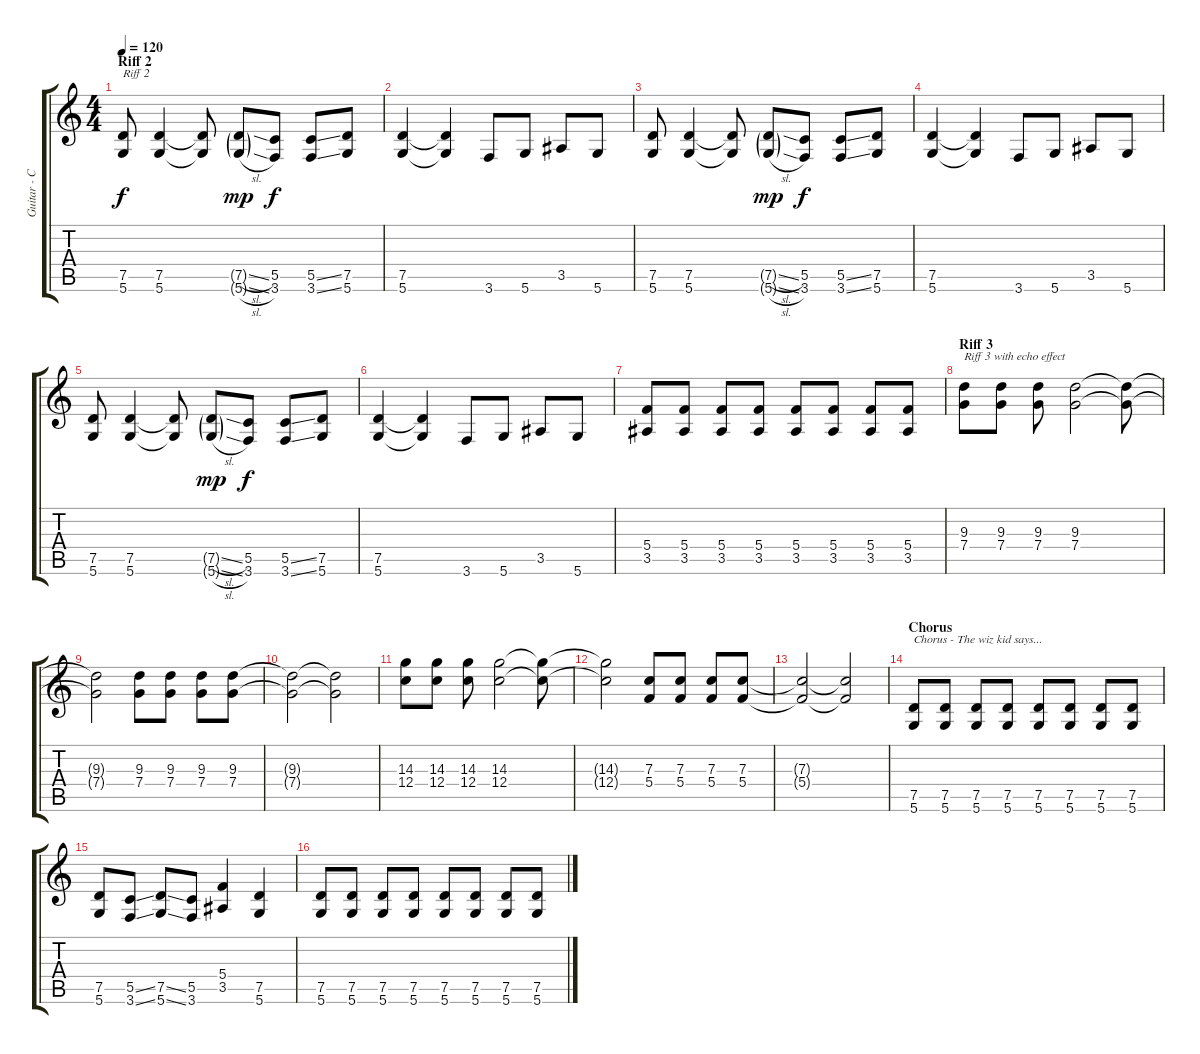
\track ("Guitar - Cool main stuff" "Guitar - C") {instrument overdrivenguitar}
\staff {score tabs}
\tuning (D4 A3 F3 C3 G2 D2) {hide}
\ts (4 4)
\section ("" "Riff 2")
\tempo 120
\clef g2
\ks c
(7.5 5.6).8{txt "Riff 2" dy f} (7.5 5.6).4 (7.5{t} 5.6{t}).8 (7.5{sl g} 5.6{sl g}).8{dy mp} (5.5 3.6).8{dy f} (5.5{ss} 3.6{ss}).8 (7.5 5.6).8 |
(7.5 5.6).4 (7.5{t} 5.6{t}).4 3.6.8 5.6.8 3.5.8 5.6.8 |
(7.5 5.6).8 (7.5 5.6).4 (7.5{t} 5.6{t}).8 (7.5{sl g} 5.6{sl g}).8{dy mp} (5.5 3.6).8{dy f} (5.5{ss} 3.6{ss}).8 (7.5 5.6).8 |
(7.5 5.6).4 (7.5{t} 5.6{t}).4 3.6.8 5.6.8 3.5.8 5.6.8 |
(7.5 5.6).8 (7.5 5.6).4 (7.5{t} 5.6{t}).8 (7.5{sl g} 5.6{sl g}).8{dy mp} (5.5 3.6).8{dy f} (5.5{ss} 3.6{ss}).8 (7.5 5.6).8 |
(7.5 5.6).4 (7.5{t} 5.6{t}).4 3.6.8 5.6.8 3.5.8 5.6.8 |
(5.4 3.5).8 (5.4 3.5).8 (5.4 3.5).8 (5.4 3.5).8 (5.4 3.5).8 (5.4 3.5).8 (5.4 3.5).8 (5.4 3.5).8 |
\section ("" "Riff 3")
(9.3 7.4).8{txt "Riff 3 with echo effect"} (9.3 7.4).8 (9.3 7.4).8 (9.3 7.4).2 (9.3{t} 7.4{t}).8 |
(9.3{t} 7.4{t}).2 (9.3 7.4).8 (9.3 7.4).8 (9.3 7.4).8 (9.3 7.4).8 |
(9.3{t} 7.4{t}).2 (9.3{t} 7.4{t}).2 |
(14.3 12.4).8 (14.3 12.4).8 (14.3 12.4).8 (14.3 12.4).2 (14.3{t} 12.4{t}).8 |
(14.3{t} 12.4{t}).2 (7.3 5.4).8 (7.3 5.4).8 (7.3 5.4).8 (7.3 5.4).8 |
(7.3{t} 5.4{t}).2 (7.3{t} 5.4{t}).2 |
\section ("" "Chorus")
(7.5 5.6).8{txt "Chorus - The wiz kid says..."} (7.5 5.6).8 (7.5 5.6).8 (7.5 5.6).8 (7.5 5.6).8 (7.5 5.6).8 (7.5 5.6).8 (7.5 5.6).8 |
(7.5 5.6).8 (5.5{ss} 3.6{ss}).8 (7.5{ss} 5.6{ss}).8 (5.5 3.6).8 (5.4 3.5).4 (7.5 5.6).4 |
(7.5 5.6).8 (7.5 5.6).8 (7.5 5.6).8 (7.5 5.6).8 (7.5 5.6).8 (7.5 5.6).8 (7.5 5.6).8 (7.5 5.6).8
